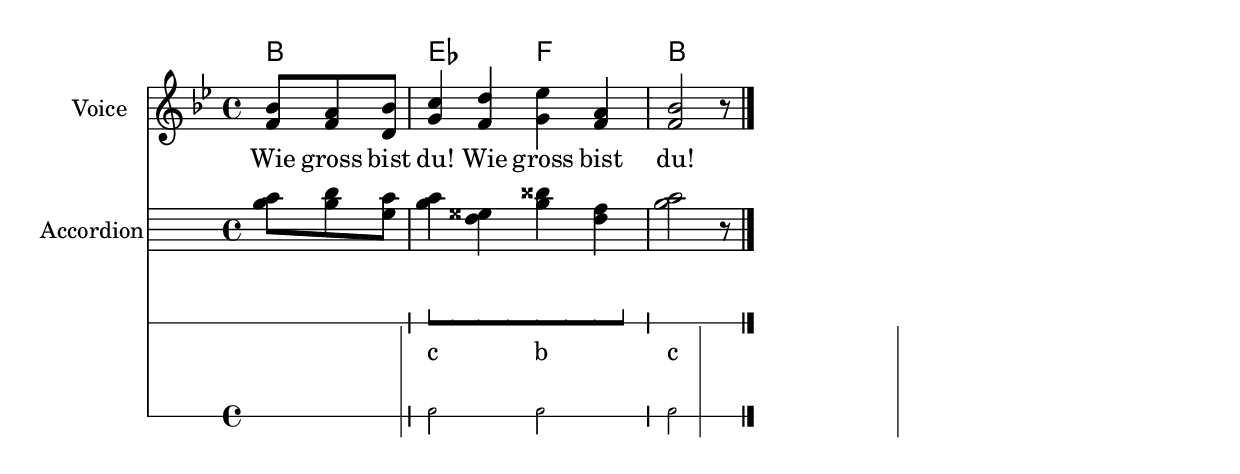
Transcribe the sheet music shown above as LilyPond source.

%% DO NOT EDIT this file manually; it is automatically
%% generated from LSR http://lsr.di.unimi.it
%% Make any changes in LSR itself, or in Documentation/snippets/new/ ,
%% and then run scripts/auxiliar/makelsr.py
%%
%% This file is in the public domain.
\version "2.19.22"

\header {
  lsrtags = "real-music, specific-notation, template"

  texidoc = "
A template to write a score for a diatonic accordion.

- There is a horizontal staff indicating if the accordion must be
pushed (thick line) or pulled (thin line)

- There is a small rhythmic staff with lyrics that describes the bass
buttons to press. The bar lines are made from gridlines

- The tabulator staff for diatonic accordions shows the geographic
position of the buttons and not (as for every other instrument) the
pitch of the notes; the keys on the melody-side of the accordion are
placed in three columns and about 12 rows


In the tabulator staff notation the outermost column is described with
notes between lines, the innermost column is described with notes
between lines and a cross as accidental, and the middle column is
described with notes on a line, whereby the row in the middle is
represented on the middle line in the staff.


Some words to transpose piano notes to the diatonic accordion:


1. Every diatonic accordion is built for some keys only (for example,
for the keys of C major and F major), so it is important to transpose a
piano melody to match one of these keys. Transpose the source code, not
only the output because this code is required later on to translate it
once more to the tabulator staff. This can be done with the command
@code{displayLilyMusic}.


2. You have to alternate the push- and pull-direction of the accordion
regularly. If the player has a too long part to pull the accordion gets
broken. On the other hand, some harmonies are only available in one
direction. Considering this, decide which parts of the melody are the
push-parts and which the pull-parts.


3. For each pull- or push-part translate the piano notes to the
according tabulature representation.

"
  doctitle = "Score for diatonic accordion"
} % begin verbatim

verse = \lyricmode { Wie gross bist du! Wie gross bist du! }

harmonies = \new ChordNames \chordmode {
  \germanChords
  \set chordChanges = ##t
  bes8 bes8 bes8
  es2 f
  bes1
}

NoStem = { \hide Stem }
NoNoteHead = \hide NoteHead
ZeroBeam = \override Beam.positions = #'(0 . 0)

staffTabLine = \new Staff \with {
  \remove "Time_signature_engraver"
  \remove "Clef_engraver"
} {
  \override Staff.StaffSymbol.line-positions = #'(0)
  % Shows one horizontal line. The vertical line
  %  (simulating a bar-line) is simulated with a gridline
  \set Staff.midiInstrument = #"choir aahs"
  \key c \major
  \relative c''
  {
    % disable the following line to see the the noteheads while writing the song
    \NoNoteHead
    \override NoteHead.no-ledgers = ##t

    % The beam between 8th-notes is used to draw the push-line
    %How to fast write the push-lines:
    %  1. write repeatedly 'c c c c c c c c |' for the whole length of the song
    %  2. uncomment the line \NoNoteHead
    %  3. compile
    %  4. Mark the positions on which push/pull changes.
    %     In the score-picture click on the position
    %        the push- or pull-part starts
    %           (on the noteHead, the cursor will change to a hand-icon).
    %     The cursor in the source code will jump just at this position.
    %   a) If a push-part starts there, replace the 'c' by an 'e['
    %   b) If a pull-part starts there, replace the 'c' by an 's'
    %  5. Switch into 'overwrite-mode' by pressing the 'ins' key.
    %  6. For the pull-parts overwrite the 'c' with 's'
    %  7. For every push-part replace the last 'c' with 'e]'
    %        8. Switch into 'insert-mode' again
    %  9. At last it should look like e.g.
    %        (s s e[ c | c c c c c c c c | c c c c c c e] s s)
    % 10. re-enable the line \NoNoteHead
    \autoBeamOff
    \ZeroBeam
    s8 s s e[ c c c c c c e] | s s s s s
  }
}

% Accordion melody in tabulator score
% 1. Place a copy of the piano melody below
% 2. Separate piano melody into pull- and push-parts
%      according to the staffTabLine you've already made
% 3. For each line: Double the line. Remark the 1st one
%      (Keeps unchanged as reference) and then change the second
%      line using the transformation paper
%    or the macros 'conv2diaton push.bsh' and 'conv2diaton pull.bsh'
% Tips:
% - In jEdit Search & Replace mark the Option 'Keep Dialog'

AccordionTabTwoCBesDur = {
  % pull 1
  %<f' bes'>8 <f' a'>8 <d' bes'>8 |
  <g'' a''>8 <g'' b''>8 <e'' a''>8 |
  % push 2
  %<g' c''>4 <f' d''> <g' ees''> <f' a'> |
  <g'' a''>4 <d'' eisis''> <g'' bisis''> <d'' f''> |
  % pull 3
  % <f' bes'>2 r8 }
  <g'' a''>2 r8 }

AccordionTab= { \dynamicUp
  % 1. Place a copy of the piano melody above
  % 2. Separate piano melody into pull- and push-parts
  %      according to the staffTabLine you've already made
  % 3. For each line: Double the line. Remark the 1st one
  %      (Keeps unchanged as reference) and then
  %      change the second line using the transformation paper
  % Tips:
  % - In jEdit Search & Replace mark the Option 'Keep Dialog'
  % -
  \AccordionTabTwoCBesDur
}



\layout {
  \context {
    \Score
    % The vertical line (simulating a bar-line) in
    % the staffBassRhytm is a gridline
    \consists "Grid_line_span_engraver"
  }
  \context {
    \Staff
    \consists "Grid_point_engraver"
    gridInterval = #(ly:make-moment 4/4) % 4/4 - tact. How many beats per bar
    % The following line has to be adjusted O-F-T-E-N.
    \override GridPoint.Y-extent = #'(-2 . -21)
  }
  \context {
    \ChoirStaff
    \remove "System_start_delimiter_engraver"
  }
}

staffVoice = \new Staff = astaffvoice  {
  \time 4/4
  \set Staff.instrumentName = "Voice"
  \set Staff.midiInstrument = "voice oohs"
  \key bes \major
  \partial 8*3
  \clef treble
  {
    \context Voice = "melodyVoi"
    {
      <f' bes'>8 <f' a'>8 <d' bes'>8 |
      <g' c''>4 <f' d''> <g' es''> <f' a'> |
      <f' bes'>2 r8
    }
    \bar "|."
  }
}

staffAccordionMel =
\new Staff  \with { \remove "Clef_engraver" } {
  \accidentalStyle forget %Set the accidentals (Vorzeichen) for each note,
  %do not remember them for the rest of the measure.
  \time 4/4
  \set Staff.instrumentName="Accordion"
  \set Staff.midiInstrument="voice oohs"
  \key c \major
  \clef treble
  { \AccordionTab \bar "|." }
}

AltOn =
#(define-music-function (mag) (number?)
  #{ \override Stem.length = #(* 7.0 mag)
      \override NoteHead.font-size =
#(inexact->exact (* (/ 6.0 (log 2.0)) (log mag))) #})

AltOff = {
  \revert Stem.length
  \revert NoteHead.font-size
}

BassRhytm = {s4 s8 | c2 c2 | c2 s8 }
LyricBassRhythmI=  \lyricmode { c b | c }

staffBassRhytm =
\new Staff = staffbass \with { \remove "Clef_engraver" } {
  % This is not a RhythmicStaff  because it must be possible to append lyrics.

  \override Score.GridLine.extra-offset = #'( 13.0 . 0.0 ) % x.y
  \override Staff.StaffSymbol.line-positions = #'( 0 )
  % Shows one horizontal line. The vertical line
  %  (simulating a bar-line) is simulated by a grid
  % Search for 'grid' in this page to find all related functions
  \time 4/4
  {
    \context Voice = "VoiceBassRhytm"
    \stemDown \AltOn #0.6
    \relative c''
    {
      \BassRhytm
    }
    \AltOff
    \bar "|."
  }
}

\score {
  \new ChoirStaff <<
    \harmonies
    \staffVoice
    \context Lyrics = "lmelodyVoi"
      \with { alignBelowContext = astaffvoice }
      \lyricsto melodyVoi \verse
    \staffAccordionMel
    \staffTabLine
    \staffBassRhytm
    \context Lyrics = "lBassRhytmAboveI"
      \with { alignAboveContext = staffbass }
      \lyricsto VoiceBassRhytm \LyricBassRhythmI
  >>
}
